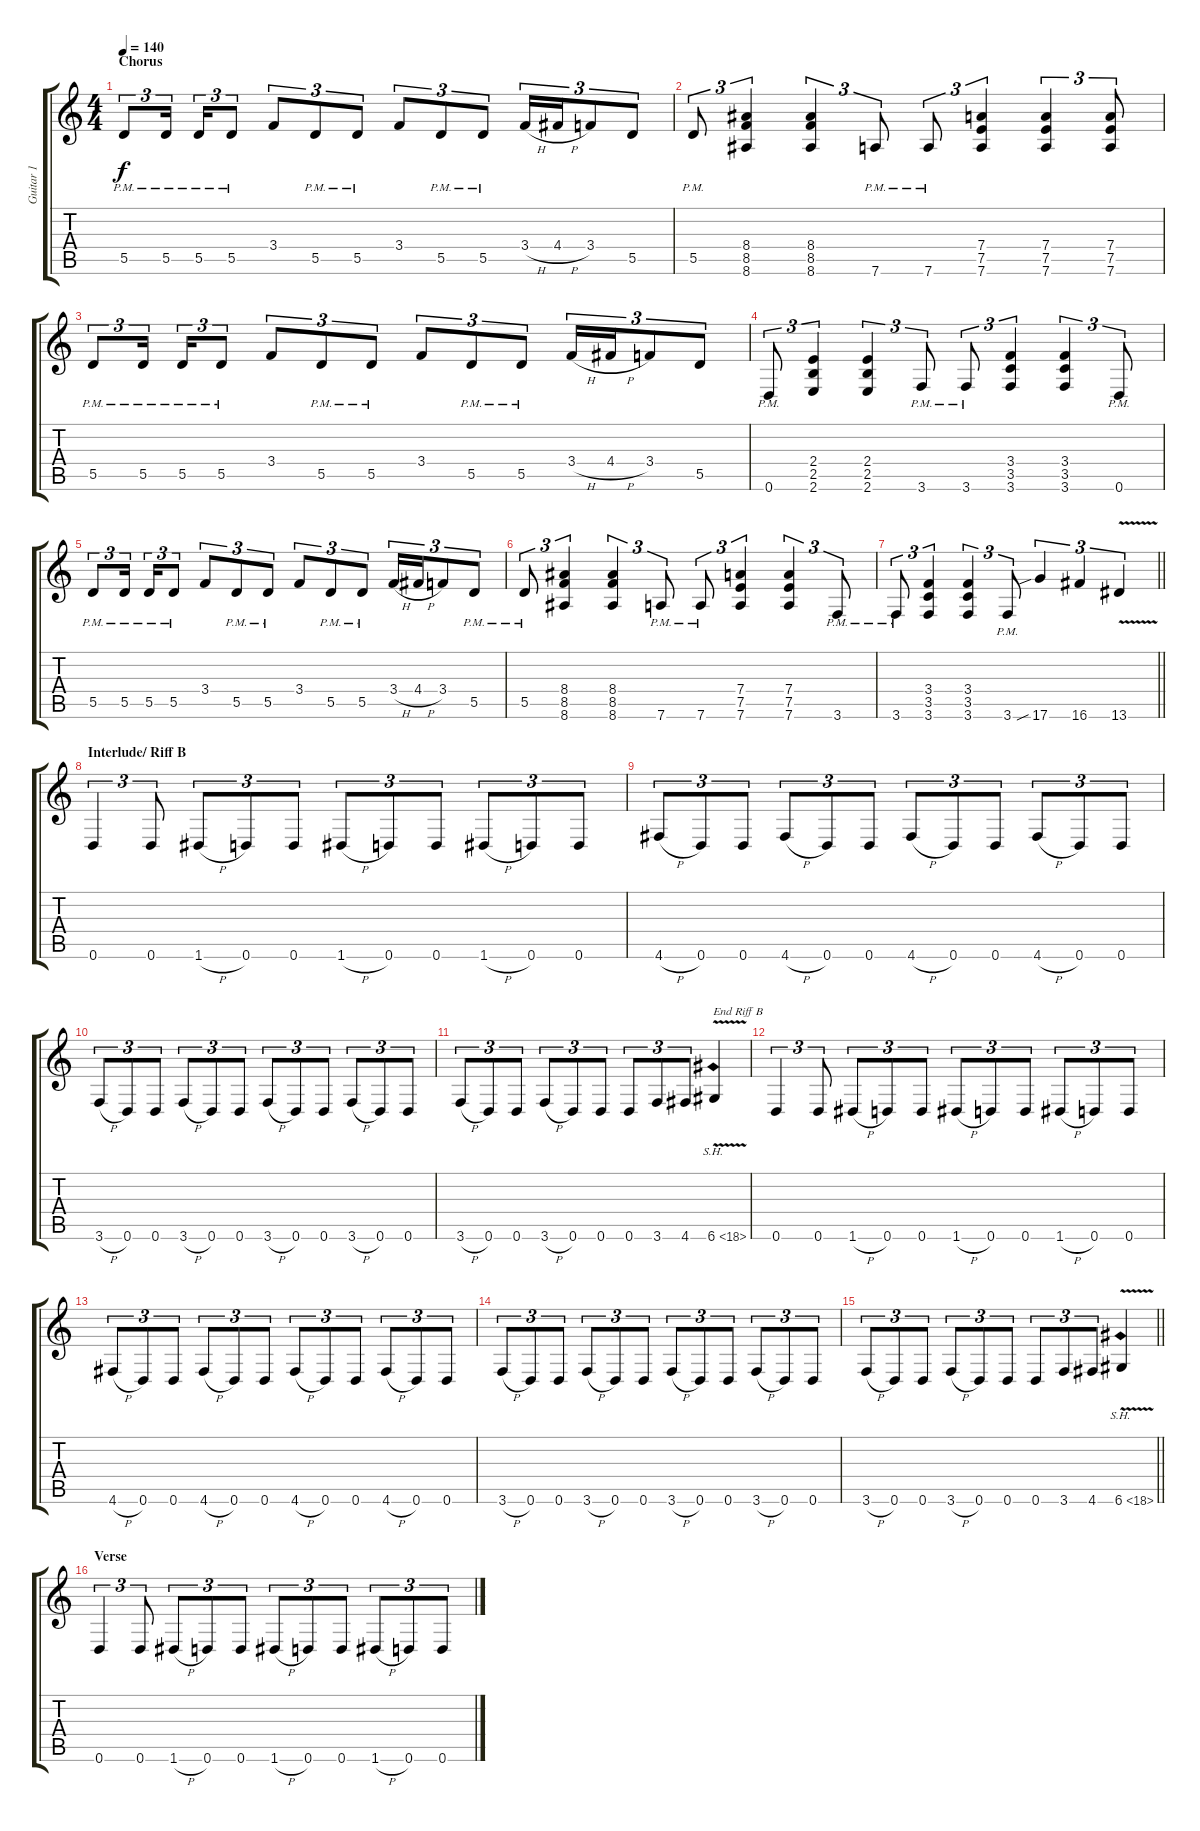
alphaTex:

\track ("Guitar 1" "Guitar 1") {instrument distortionguitar}
\staff {score tabs}
\tuning (E4 B3 G3 D3 A2 D2) {hide}
\ts (4 4)
\section ("" "Chorus")
\tempo 140
\clef g2
\ks c
5.5{pm}.8{tu (3 2) dy f} 5.5{pm}.16{tu (3 2) beam splitsecondary} 5.5{pm}.16{tu (3 2)} 5.5{pm}.8{tu (3 2)} 3.4.8{tu (3 2)} 5.5{pm}.8{tu (3 2)} 5.5{pm}.8{tu (3 2)} 3.4.8{tu (3 2)} 5.5{pm}.8{tu (3 2)} 5.5{pm}.8{tu (3 2)} 3.4{h}.16{tu (3 2)} 4.4{h}.16{tu (3 2)} 3.4.8{tu (3 2)} 5.5.8{tu (3 2)} |
5.5{pm}.8{tu (3 2)} (8.4 8.5 8.6).4{tu (3 2)} (8.4 8.5 8.6).4{tu (3 2)} 7.6{pm}.8{tu (3 2)} 7.6{pm}.8{tu (3 2)} (7.4 7.5 7.6).4{tu (3 2)} (7.4 7.5 7.6).4{tu (3 2)} (7.4 7.5 7.6).8{tu (3 2)} |
5.5{pm}.8{tu (3 2)} 5.5{pm}.16{tu (3 2) beam splitsecondary} 5.5{pm}.16{tu (3 2)} 5.5{pm}.8{tu (3 2)} 3.4.8{tu (3 2)} 5.5{pm}.8{tu (3 2)} 5.5{pm}.8{tu (3 2)} 3.4.8{tu (3 2)} 5.5{pm}.8{tu (3 2)} 5.5{pm}.8{tu (3 2)} 3.4{h}.16{tu (3 2)} 4.4{h}.16{tu (3 2)} 3.4.8{tu (3 2)} 5.5.8{tu (3 2)} |
0.6{pm}.8{tu (3 2)} (2.4 2.5 2.6).4{tu (3 2)} (2.4 2.5 2.6).4{tu (3 2)} 3.6{pm}.8{tu (3 2)} 3.6{pm}.8{tu (3 2)} (3.4 3.5 3.6).4{tu (3 2)} (3.4 3.5 3.6).4{tu (3 2)} 0.6{pm}.8{tu (3 2)} |
5.5{pm}.8{tu (3 2)} 5.5{pm}.16{tu (3 2) beam splitsecondary} 5.5{pm}.16{tu (3 2)} 5.5{pm}.8{tu (3 2)} 3.4.8{tu (3 2)} 5.5{pm}.8{tu (3 2)} 5.5{pm}.8{tu (3 2)} 3.4.8{tu (3 2)} 5.5{pm}.8{tu (3 2)} 5.5{pm}.8{tu (3 2)} 3.4{h}.16{tu (3 2)} 4.4{h}.16{tu (3 2)} 3.4.8{tu (3 2)} 5.5{pm}.8{tu (3 2)} |
5.5{pm}.8{tu (3 2)} (8.4 8.5 8.6).4{tu (3 2)} (8.4 8.5 8.6).4{tu (3 2)} 7.6{pm}.8{tu (3 2)} 7.6{pm}.8{tu (3 2)} (7.4 7.5 7.6).4{tu (3 2)} (7.4 7.5 7.6).4{tu (3 2)} 3.6{pm}.8{tu (3 2)} |
\barLineRight lightlight
3.6{pm}.8{tu (3 2)} (3.4 3.5 3.6).4{tu (3 2)} (3.4 3.5 3.6).4{tu (3 2)} 3.6{pm}.8{tu (3 2)} 17.6{sib}.4{tu (3 2)} 16.6.4{tu (3 2)} 13.6{v}.4{tu (3 2)} |
\section ("" "Interlude/ Riff B")
0.6.4{tu (3 2)} 0.6.8{tu (3 2)} 1.6{h}.8{tu (3 2)} 0.6.8{tu (3 2)} 0.6.8{tu (3 2)} 1.6{h}.8{tu (3 2)} 0.6.8{tu (3 2)} 0.6.8{tu (3 2)} 1.6{h}.8{tu (3 2)} 0.6.8{tu (3 2)} 0.6.8{tu (3 2)} |
4.6{h}.8{tu (3 2)} 0.6.8{tu (3 2)} 0.6.8{tu (3 2)} 4.6{h}.8{tu (3 2)} 0.6.8{tu (3 2)} 0.6.8{tu (3 2)} 4.6{h}.8{tu (3 2)} 0.6.8{tu (3 2)} 0.6.8{tu (3 2)} 4.6{h}.8{tu (3 2)} 0.6.8{tu (3 2)} 0.6.8{tu (3 2)} |
3.6{h}.8{tu (3 2)} 0.6.8{tu (3 2)} 0.6.8{tu (3 2)} 3.6{h}.8{tu (3 2)} 0.6.8{tu (3 2)} 0.6.8{tu (3 2)} 3.6{h}.8{tu (3 2)} 0.6.8{tu (3 2)} 0.6.8{tu (3 2)} 3.6{h}.8{tu (3 2)} 0.6.8{tu (3 2)} 0.6.8{tu (3 2)} |
3.6{h}.8{tu (3 2)} 0.6.8{tu (3 2)} 0.6.8{tu (3 2)} 3.6{h}.8{tu (3 2)} 0.6.8{tu (3 2)} 0.6.8{tu (3 2)} 0.6.8{tu (3 2)} 3.6.8{tu (3 2)} 4.6.8{tu (3 2)} 6.6{sh 12 v}.4{txt "End Riff B"} |
0.6.4{tu (3 2)} 0.6.8{tu (3 2)} 1.6{h}.8{tu (3 2)} 0.6.8{tu (3 2)} 0.6.8{tu (3 2)} 1.6{h}.8{tu (3 2)} 0.6.8{tu (3 2)} 0.6.8{tu (3 2)} 1.6{h}.8{tu (3 2)} 0.6.8{tu (3 2)} 0.6.8{tu (3 2)} |
4.6{h}.8{tu (3 2)} 0.6.8{tu (3 2)} 0.6.8{tu (3 2)} 4.6{h}.8{tu (3 2)} 0.6.8{tu (3 2)} 0.6.8{tu (3 2)} 4.6{h}.8{tu (3 2)} 0.6.8{tu (3 2)} 0.6.8{tu (3 2)} 4.6{h}.8{tu (3 2)} 0.6.8{tu (3 2)} 0.6.8{tu (3 2)} |
3.6{h}.8{tu (3 2)} 0.6.8{tu (3 2)} 0.6.8{tu (3 2)} 3.6{h}.8{tu (3 2)} 0.6.8{tu (3 2)} 0.6.8{tu (3 2)} 3.6{h}.8{tu (3 2)} 0.6.8{tu (3 2)} 0.6.8{tu (3 2)} 3.6{h}.8{tu (3 2)} 0.6.8{tu (3 2)} 0.6.8{tu (3 2)} |
\barLineRight lightlight
3.6{h}.8{tu (3 2)} 0.6.8{tu (3 2)} 0.6.8{tu (3 2)} 3.6{h}.8{tu (3 2)} 0.6.8{tu (3 2)} 0.6.8{tu (3 2)} 0.6.8{tu (3 2)} 3.6.8{tu (3 2)} 4.6.8{tu (3 2)} 6.6{sh 12 v}.4 |
\section ("" "Verse")
0.6.4{tu (3 2)} 0.6.8{tu (3 2)} 1.6{h}.8{tu (3 2)} 0.6.8{tu (3 2)} 0.6.8{tu (3 2)} 1.6{h}.8{tu (3 2)} 0.6.8{tu (3 2)} 0.6.8{tu (3 2)} 1.6{h}.8{tu (3 2)} 0.6.8{tu (3 2)} 0.6.8{tu (3 2)}
